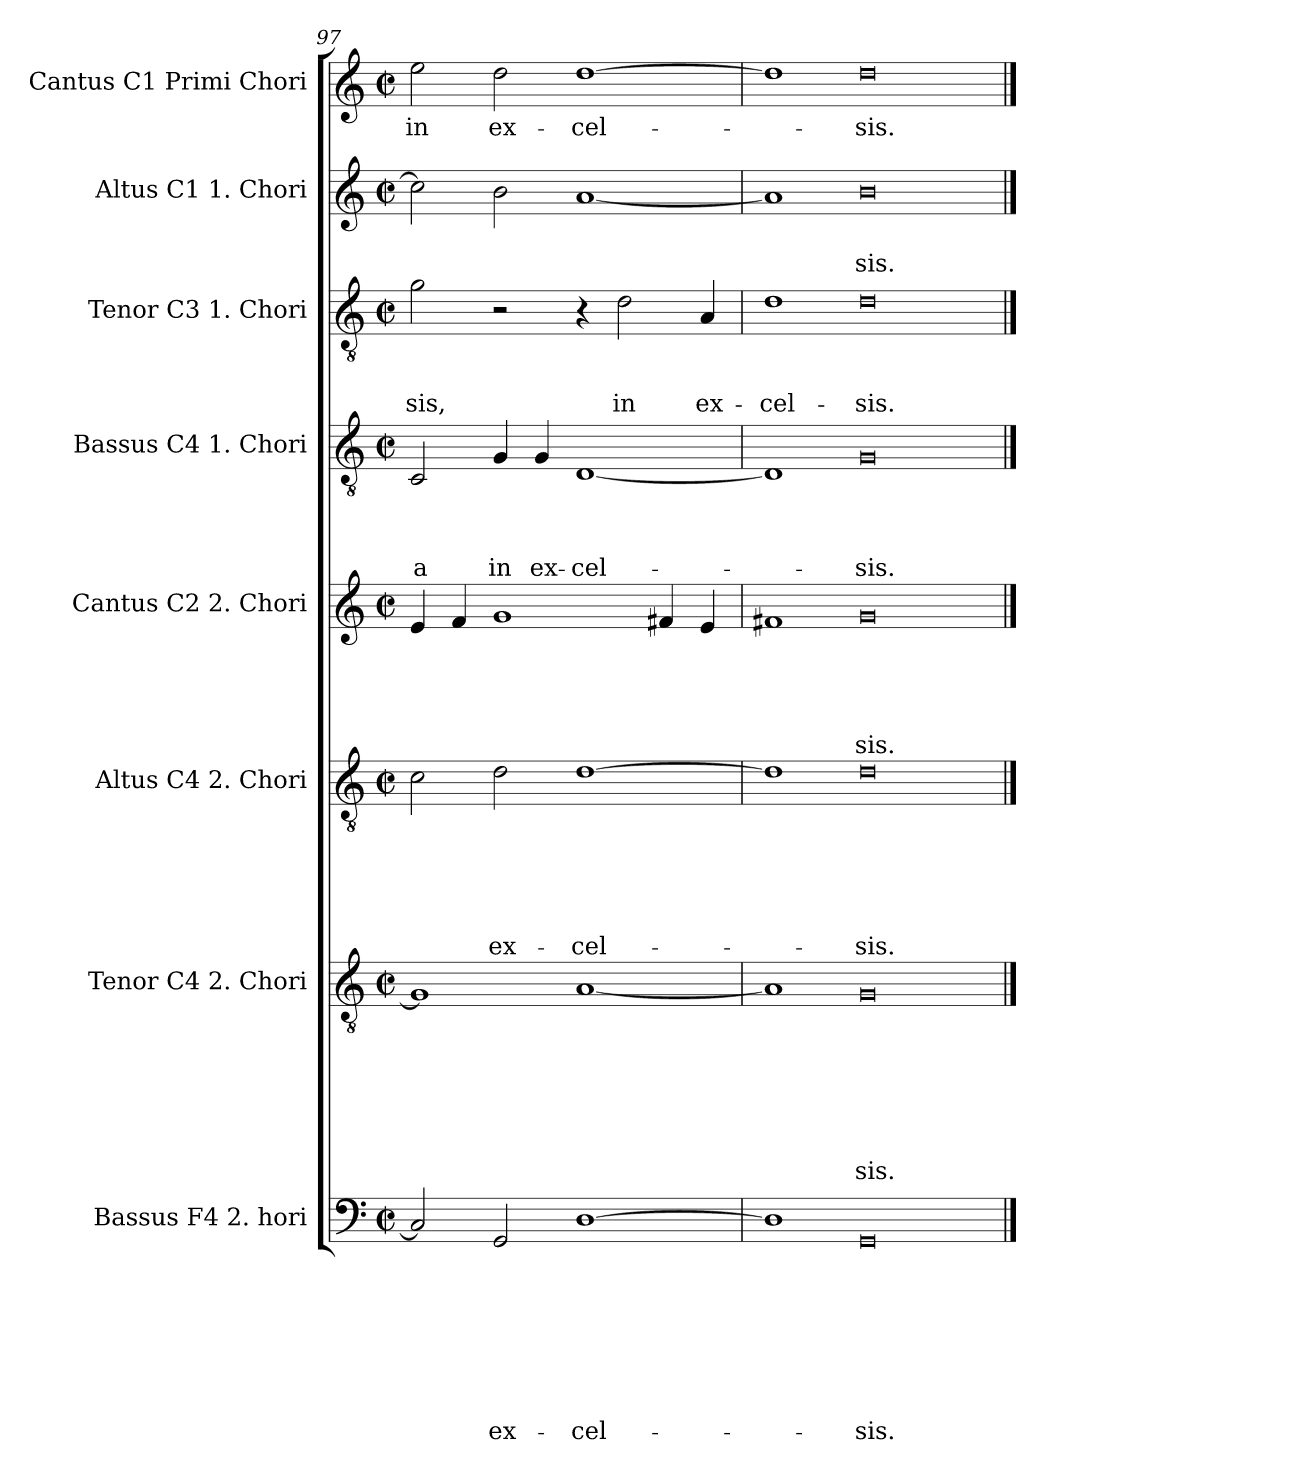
**kern	**text	**text	**text	**text	**text	**text	**text	**text	**kern	**text	**text	**text	**text	**text	**text	**text	**kern	**text	**text	**text	**text	**text	**text	**kern	**text	**text	**text	**text	**text	**kern	**text	**text	**text	**text	**kern	**text	**text	**text	**kern	**text	**text	**kern	**text
*part8	*part8	*part8	*part8	*part8	*part8	*part8	*part8	*part8	*part7	*part7	*part7	*part7	*part7	*part7	*part7	*part7	*part6	*part6	*part6	*part6	*part6	*part6	*part6	*part5	*part5	*part5	*part5	*part5	*part5	*part4	*part4	*part4	*part4	*part4	*part3	*part3	*part3	*part3	*part2	*part2	*part2	*part1	*part1
*staff8	*staff8	*staff8	*staff8	*staff8	*staff8	*staff8	*staff8	*staff8	*staff7	*staff7	*staff7	*staff7	*staff7	*staff7	*staff7	*staff7	*staff6	*staff6	*staff6	*staff6	*staff6	*staff6	*staff6	*staff5	*staff5	*staff5	*staff5	*staff5	*staff5	*staff4	*staff4	*staff4	*staff4	*staff4	*staff3	*staff3	*staff3	*staff3	*staff2	*staff2	*staff2	*staff1	*staff1
*I"Bassus F4 2. hori	*	*	*	*	*	*	*	*	*I"Tenor C4 2. Chori	*	*	*	*	*	*	*	*I"Altus C4 2. Chori	*	*	*	*	*	*	*I"Cantus C2 2. Chori	*	*	*	*	*	*I"Bassus C4 1. Chori	*	*	*	*	*I"Tenor C3 1. Chori	*	*	*	*I"Altus C1 1. Chori	*	*	*I"Cantus C1 Primi Chori	*
*clefF4	*	*	*	*	*	*	*	*	*clefGv2	*	*	*	*	*	*	*	*clefGv2	*	*	*	*	*	*	*clefG2	*	*	*	*	*	*clefGv2	*	*	*	*	*clefGv2	*	*	*	*clefG2	*	*	*clefG2	*
*k[]	*	*	*	*	*	*	*	*	*k[]	*	*	*	*	*	*	*	*k[]	*	*	*	*	*	*	*k[]	*	*	*	*	*	*k[]	*	*	*	*	*k[]	*	*	*	*k[]	*	*	*k[]	*
*C:	*	*	*	*	*	*	*	*	*C:	*	*	*	*	*	*	*	*C:	*	*	*	*	*	*	*C:	*	*	*	*	*	*C:	*	*	*	*	*C:	*	*	*	*C:	*	*	*C:	*
*M2/2	*	*	*	*	*	*	*	*	*M2/2	*	*	*	*	*	*	*	*M2/2	*	*	*	*	*	*	*M2/2	*	*	*	*	*	*M2/2	*	*	*	*	*M2/2	*	*	*	*M2/2	*	*	*M2/2	*
*met(c|)	*	*	*	*	*	*	*	*	*met(c|)	*	*	*	*	*	*	*	*met(c|)	*	*	*	*	*	*	*met(c|)	*	*	*	*	*	*met(c|)	*	*	*	*	*met(c|)	*	*	*	*met(c|)	*	*	*met(c|)	*
=97	=97	=97	=97	=97	=97	=97	=97	=97	=97	=97	=97	=97	=97	=97	=97	=97	=97	=97	=97	=97	=97	=97	=97	=97	=97	=97	=97	=97	=97	=97	=97	=97	=97	=97	=97	=97	=97	=97	=97	=97	=97	=97	=97
2C/]	.	.	.	.	.	.	.	.	1G]	.	.	.	.	.	.	.	2c\	.	.	.	.	.	.	4e/	.	.	.	.	.	2C/	.	.	.	-a	2g\	.	.	-sis,	2cc\]	.	.	2ee\	in
.	.	.	.	.	.	.	.	.	.	.	.	.	.	.	.	.	.	.	.	.	.	.	.	4f/	.	.	.	.	.	.	.	.	.	.	.	.	.	.	.	.	.	.	.
2GG/	.	.	.	.	.	.	.	ex-	.	.	.	.	.	.	.	.	2d\	.	.	.	.	.	ex-	1g	.	.	.	.	.	4G/	.	.	.	in	2r	.	.	.	2b\	.	.	2dd\	ex-
.	.	.	.	.	.	.	.	.	.	.	.	.	.	.	.	.	.	.	.	.	.	.	.	.	.	.	.	.	.	4G/	.	.	.	ex-	.	.	.	.	.	.	.	.	.
[1D	.	.	.	.	.	.	.	-cel-	[1A	.	.	.	.	.	.	.	[1d	.	.	.	.	.	-cel-	.	.	.	.	.	.	[1D	.	.	.	-cel-	4r	.	.	.	[1a	.	.	[1dd	-cel-
.	.	.	.	.	.	.	.	.	.	.	.	.	.	.	.	.	.	.	.	.	.	.	.	.	.	.	.	.	.	.	.	.	.	.	2d\	.	.	in	.	.	.	.	.
.	.	.	.	.	.	.	.	.	.	.	.	.	.	.	.	.	.	.	.	.	.	.	.	4f#X/	.	.	.	.	.	.	.	.	.	.	.	.	.	.	.	.	.	.	.
.	.	.	.	.	.	.	.	.	.	.	.	.	.	.	.	.	.	.	.	.	.	.	.	4e/	.	.	.	.	.	.	.	.	.	.	4A/	.	.	ex-	.	.	.	.	.
=98	=98	=98	=98	=98	=98	=98	=98	=98	=98	=98	=98	=98	=98	=98	=98	=98	=98	=98	=98	=98	=98	=98	=98	=98	=98	=98	=98	=98	=98	=98	=98	=98	=98	=98	=98	=98	=98	=98	=98	=98	=98	=98	=98
1D]	.	.	.	.	.	.	.	.	1A]	.	.	.	.	.	.	.	1d]	.	.	.	.	.	.	1f#X	.	.	.	.	.	1D]	.	.	.	.	1d	.	.	-cel-	1a]	.	.	1dd]	.
0GG	.	.	.	.	.	.	.	-sis.	0G	.	.	.	.	.	.	-sis.	0d	.	.	.	.	.	-sis.	0g	.	.	.	.	-sis.	0G	.	.	.	-sis.	0d	.	.	-sis.	0b	.	-sis.	0dd	-sis.
==	==	==	==	==	==	==	==	==	==	==	==	==	==	==	==	==	==	==	==	==	==	==	==	==	==	==	==	==	==	==	==	==	==	==	==	==	==	==	==	==	==	==	==
*-	*-	*-	*-	*-	*-	*-	*-	*-	*-	*-	*-	*-	*-	*-	*-	*-	*-	*-	*-	*-	*-	*-	*-	*-	*-	*-	*-	*-	*-	*-	*-	*-	*-	*-	*-	*-	*-	*-	*-	*-	*-	*-	*-
